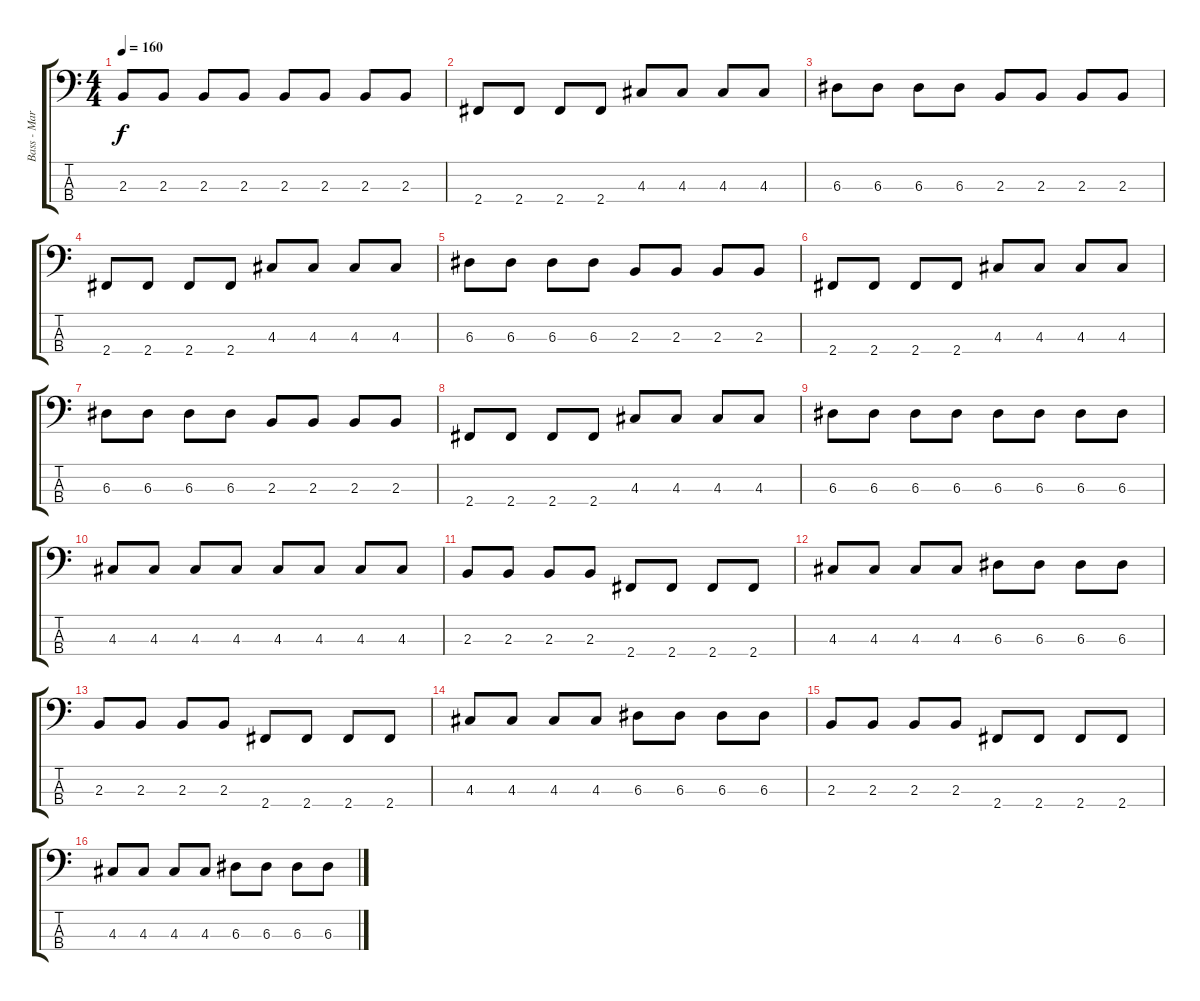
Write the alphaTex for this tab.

\track ("Bass - Mark Allan Hoppus" "Bass - Mar") {instrument electricbasspick}
\staff {score tabs}
\tuning (G2 D2 A1 E1) {hide}
\ts (4 4)
\tempo 160
\clef f4
\ks c
2.3.8{dy f} 2.3.8 2.3.8 2.3.8 2.3.8 2.3.8 2.3.8 2.3.8 |
2.4.8 2.4.8 2.4.8 2.4.8 4.3.8 4.3.8 4.3.8 4.3.8 |
6.3.8 6.3.8 6.3.8 6.3.8 2.3.8 2.3.8 2.3.8 2.3.8 |
2.4.8 2.4.8 2.4.8 2.4.8 4.3.8 4.3.8 4.3.8 4.3.8 |
6.3.8 6.3.8 6.3.8 6.3.8 2.3.8 2.3.8 2.3.8 2.3.8 |
2.4.8 2.4.8 2.4.8 2.4.8 4.3.8 4.3.8 4.3.8 4.3.8 |
6.3.8 6.3.8 6.3.8 6.3.8 2.3.8 2.3.8 2.3.8 2.3.8 |
2.4.8 2.4.8 2.4.8 2.4.8 4.3.8 4.3.8 4.3.8 4.3.8 |
6.3.8 6.3.8 6.3.8 6.3.8 6.3.8 6.3.8 6.3.8 6.3.8 |
4.3.8 4.3.8 4.3.8 4.3.8 4.3.8 4.3.8 4.3.8 4.3.8 |
2.3.8 2.3.8 2.3.8 2.3.8 2.4.8 2.4.8 2.4.8 2.4.8 |
4.3.8 4.3.8 4.3.8 4.3.8 6.3.8 6.3.8 6.3.8 6.3.8 |
2.3.8 2.3.8 2.3.8 2.3.8 2.4.8 2.4.8 2.4.8 2.4.8 |
4.3.8 4.3.8 4.3.8 4.3.8 6.3.8 6.3.8 6.3.8 6.3.8 |
2.3.8 2.3.8 2.3.8 2.3.8 2.4.8 2.4.8 2.4.8 2.4.8 |
4.3.8 4.3.8 4.3.8 4.3.8 6.3.8 6.3.8 6.3.8 6.3.8
